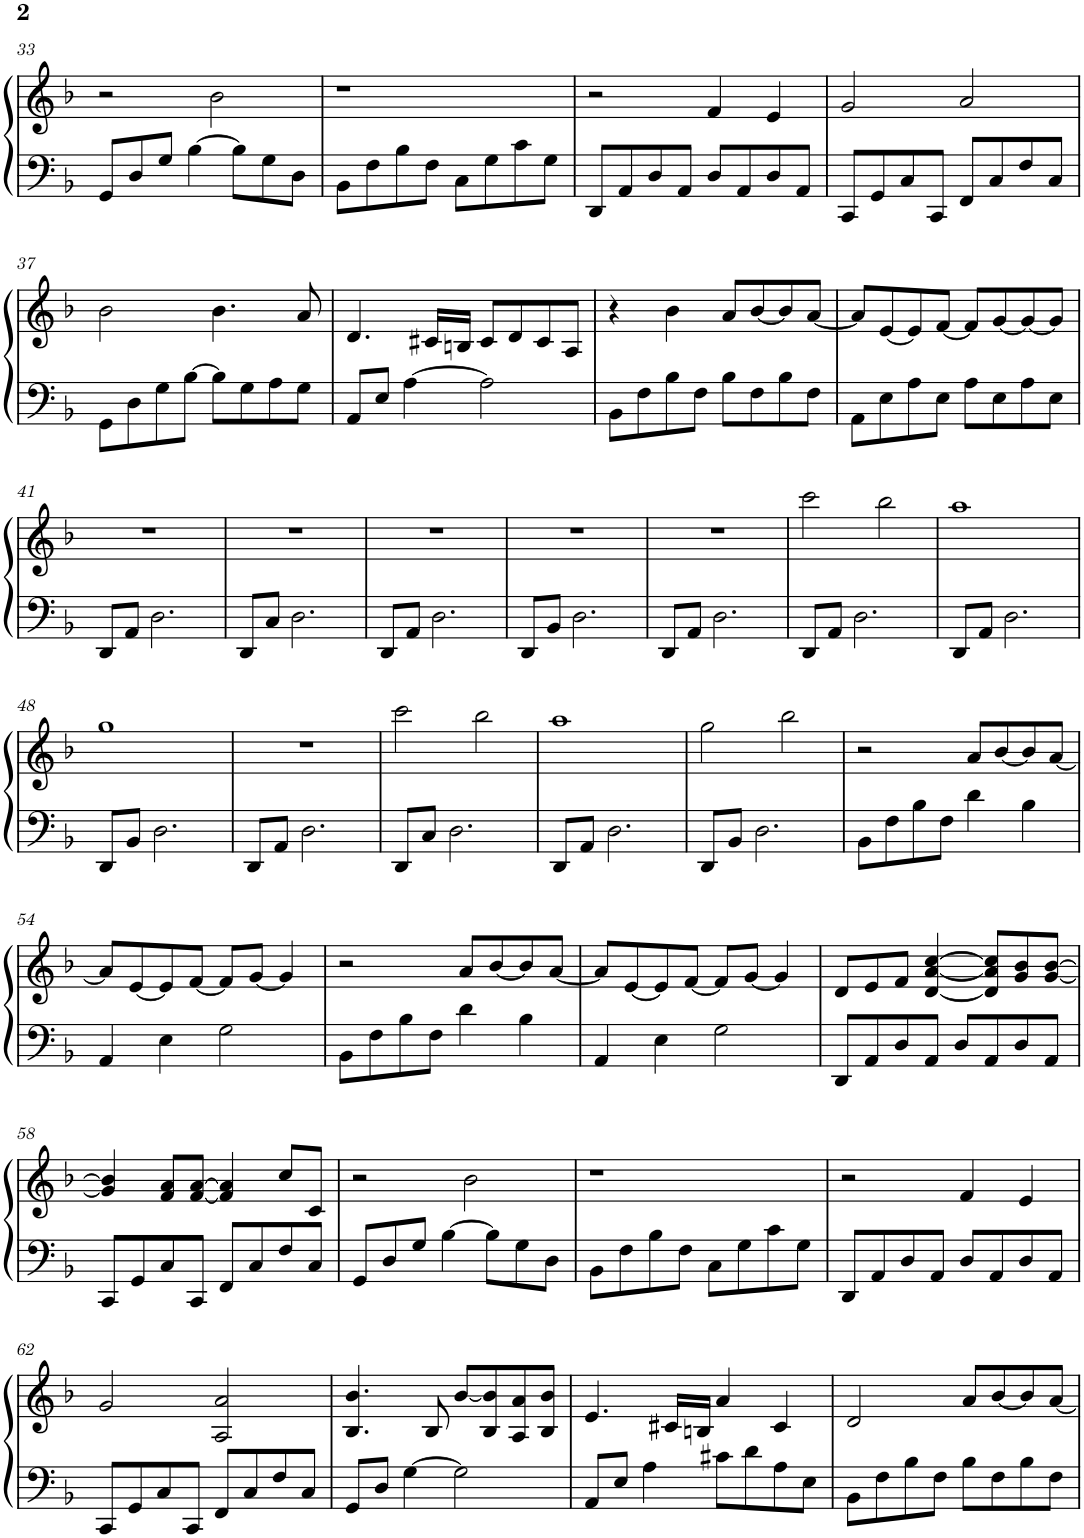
**kern	**kern
*part1	*part1
*staff2	*staff1
*I"Piano	*
*I'Pno.	*
!!LO:PB:g=z
*clefF4	*clefG2
*k[b-]	*k[b-]
*M4/4	*M4/4
=33	=33
8GG/L	2r
8D/	.
8G/J	.
[4B-\	.
.	2b-\
8B-\L]	.
8G\	.
8D\J	.
=34	=34
8BB-\L	1r
8F\	.
8B-\	.
8F\J	.
8C\L	.
8G\	.
8c\	.
8G\J	.
=35	=35
8DD/L	2r
8AA/	.
8D/	.
8AA/J	.
8D/L	4f/
8AA/	.
8D/	4e/
8AA/J	.
=36	=36
8CC/L	2g/
8GG/	.
8C/	.
8CC/J	.
8FF/L	2a/
8C/	.
8F/	.
8C/J	.
!!LO:LB:g=z
=37	=37
8GG\L	2b-\
8D\	.
8G\	.
[8B-\J	.
8B-\L]	4.b-\
8G\	.
8A\	.
8G\J	8a/
=38	=38
8AA/L	4.d/
8E/J	.
[4A\	.
.	16c#X/LL
.	16Bn/JJ
2A\]	8c#/L
.	8d/
.	8c#/
.	8A/J
=39	=39
8BB-\L	4r
8F\	.
8B-\	4b-\
8F\J	.
8B-\L	8a/L
8F\	[8b-/
8B-\	8b-/]
8F\J	[8a/J
=40	=40
8AA\L	8a/L]
8E\	[8e/
8A\	8e/]
8E\J	[8f/J
8A\L	8f/L]
8E\	[8g/
8A\	8g/_
8E\J	8g/J]
!!LO:LB:g=z
=41	=41
8DD/L	1r
8AA/J	.
2.D\	.
=42	=42
8DD/L	1r
8C/J	.
2.D\	.
=43	=43
8DD/L	1r
8AA/J	.
2.D\	.
=44	=44
8DD/L	1r
8BB-/J	.
2.D\	.
=45	=45
8DD/L	1r
8AA/J	.
2.D\	.
=46	=46
8DD/L	2ccc\
8AA/J	.
2.D\	.
.	2bb-\
=47	=47
8DD/L	1aa
8AA/J	.
2.D\	.
!!LO:LB:g=z
=48	=48
8DD/L	1gg
8BB-/J	.
2.D\	.
=49	=49
8DD/L	1r
8AA/J	.
2.D\	.
=50	=50
8DD/L	2ccc\
8C/J	.
2.D\	.
.	2bb-\
=51	=51
8DD/L	1aa
8AA/J	.
2.D\	.
=52	=52
8DD/L	2gg\
8BB-/J	.
2.D\	.
.	2bb-\
=53	=53
8BB-\L	2r
8F\	.
8B-\	.
8F\J	.
4d\	8a/L
.	[8b-/
4B-\	8b-/]
.	[8a/J
!!LO:LB:g=z
=54	=54
4AA/	8a/L]
.	[8e/
4E\	8e/]
.	[8f/J
2G\	8f/L]
.	[8g/J
.	4g/]
=55	=55
8BB-\L	2r
8F\	.
8B-\	.
8F\J	.
4d\	8a/L
.	[8b-/
4B-\	8b-/]
.	[8a/J
=56	=56
4AA/	8a/L]
.	[8e/
4E\	8e/]
.	[8f/J
2G\	8f/L]
.	[8g/J
.	4g/]
=57	=57
8DD/L	8d/L
8AA/	8e/
8D/	8f/J
8AA/J	[4d/ [4a/ [4cc/
8D/L	.
8AA/	8d/] 8a/] 8cc/]L
8D/	8g/ 8b-/
8AA/J	[8g/ [8b-/J
!!LO:LB:g=z
=58	=58
8CC/L	4g/] 4b-/]
8GG/	.
8C/	8f/ 8a/L
8CC/J	[8f/ [8a/J
8FF/L	4f/] 4a/]
8C/	.
8F/	8cc/L
8C/J	8c/J
=59	=59
8GG/L	2r
8D/	.
8G/J	.
[4B-\	.
.	2b-\
8B-\L]	.
8G\	.
8D\J	.
=60	=60
8BB-\L	1r
8F\	.
8B-\	.
8F\J	.
8C\L	.
8G\	.
8c\	.
8G\J	.
=61	=61
8DD/L	2r
8AA/	.
8D/	.
8AA/J	.
8D/L	4f/
8AA/	.
8D/	4e/
8AA/J	.
!!LO:LB:g=z
=62	=62
8CC/L	2g/
8GG/	.
8C/	.
8CC/J	.
8FF/L	2A/ 2a/
8C/	.
8F/	.
8C/J	.
=63	=63
8GG/L	4.B-/ 4.b-/
8D/J	.
[4G\	.
.	8B-/
2G\]	[8b-/L
.	8B-/ 8b-/]
.	8A/ 8a/
.	8B-/ 8b-/J
=64	=64
8AA/L	4.e/
8E/J	.
4A\	.
.	16c#X/LL
.	16Bn/JJ
8c#X\L	4a/
8d\	.
8A\	4c#/
8E\J	.
=65	=65
8BB-\L	2d/
8F\	.
8B-\	.
8F\J	.
8B-\L	8a/L
8F\	[8b-/
8B-\	8b-/]
8F\J	[8a/J
=	=
*-	*-
